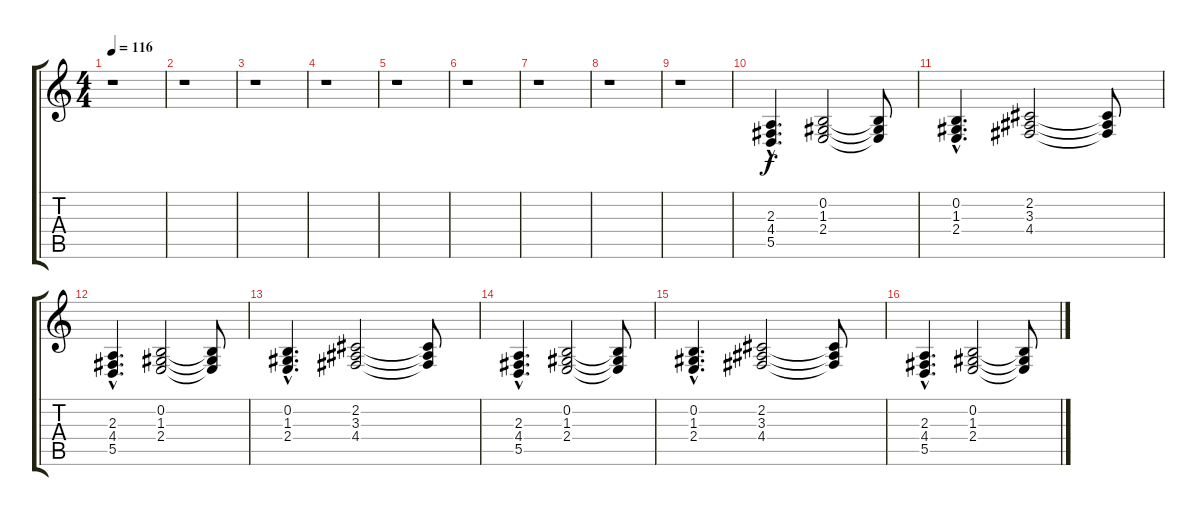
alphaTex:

\track "" {instrument pad8sweep}
\staff {score tabs}
\tuning (E4 B3 G3 D3 A2 E2) {hide}
\ts (4 4)
\tempo 116
\clef g2
\ks c
r.1{dy f} |
r.1 |
r.1 |
r.1 |
r.1 |
r.1 |
r.1 |
r.1 |
r.1 |
(2.3{hac} 4.4{hac} 5.5{hac}).4{d} (0.2 1.3 2.4).2 (0.2{t} 1.3{t} 2.4{t}).8 |
(0.2{hac} 1.3{hac} 2.4{hac}).4{d} (2.2 3.3 4.4).2 (2.2{t} 3.3{t} 4.4{t}).8 |
(2.3{hac} 4.4{hac} 5.5{hac}).4{d} (0.2 1.3 2.4).2 (0.2{t} 1.3{t} 2.4{t}).8 |
(0.2{hac} 1.3{hac} 2.4{hac}).4{d} (2.2 3.3 4.4).2 (2.2{t} 3.3{t} 4.4{t}).8 |
(2.3{hac} 4.4{hac} 5.5{hac}).4{d} (0.2 1.3 2.4).2 (0.2{t} 1.3{t} 2.4{t}).8 |
(0.2{hac} 1.3{hac} 2.4{hac}).4{d} (2.2 3.3 4.4).2 (2.2{t} 3.3{t} 4.4{t}).8 |
(2.3{hac} 4.4{hac} 5.5{hac}).4{d} (0.2 1.3 2.4).2 (0.2{t} 1.3{t} 2.4{t}).8
